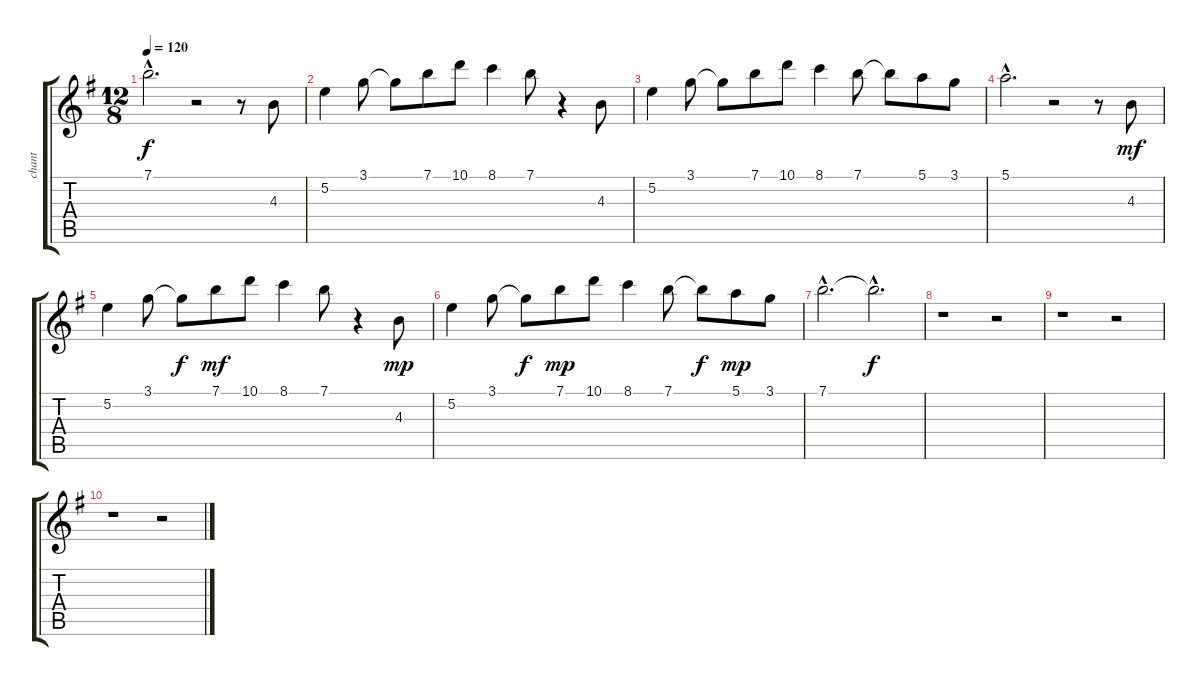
\track ("chant" "chant") {instrument acousticguitarsteel}
\staff {score tabs}
\tuning (E4 B3 G3 D3 A2 E2) {hide}
\ts (12 8)
\tempo 120
\clef g2
\ks eminor
7.1{hac}.2{d dy f} r.2 r.8 4.3.8 |
5.2.4 3.1.8 3.1{t}.8 7.1.8 10.1.8 8.1.4 7.1.8 r.4 4.3.8 |
5.2.4 3.1.8 3.1{t}.8 7.1.8 10.1.8 8.1.4 7.1.8 7.1{t}.8 5.1.8 3.1.8 |
5.1{hac}.2{d} r.2 r.8 4.3.8{dy mf} |
5.2.4 3.1.8 3.1{t}.8{dy f} 7.1.8{dy mf} 10.1.8 8.1.4 7.1.8 r.4 4.3.8{dy mp} |
5.2.4 3.1.8 3.1{t}.8{dy f} 7.1.8{dy mp} 10.1.8 8.1.4 7.1.8 7.1{t}.8{dy f} 5.1.8{dy mp} 3.1.8 |
7.1{hac}.2{d} 7.1{hac t}.2{d dy f} |
r.1 r.2 |
r.1 r.2 |
r.1 r.2
